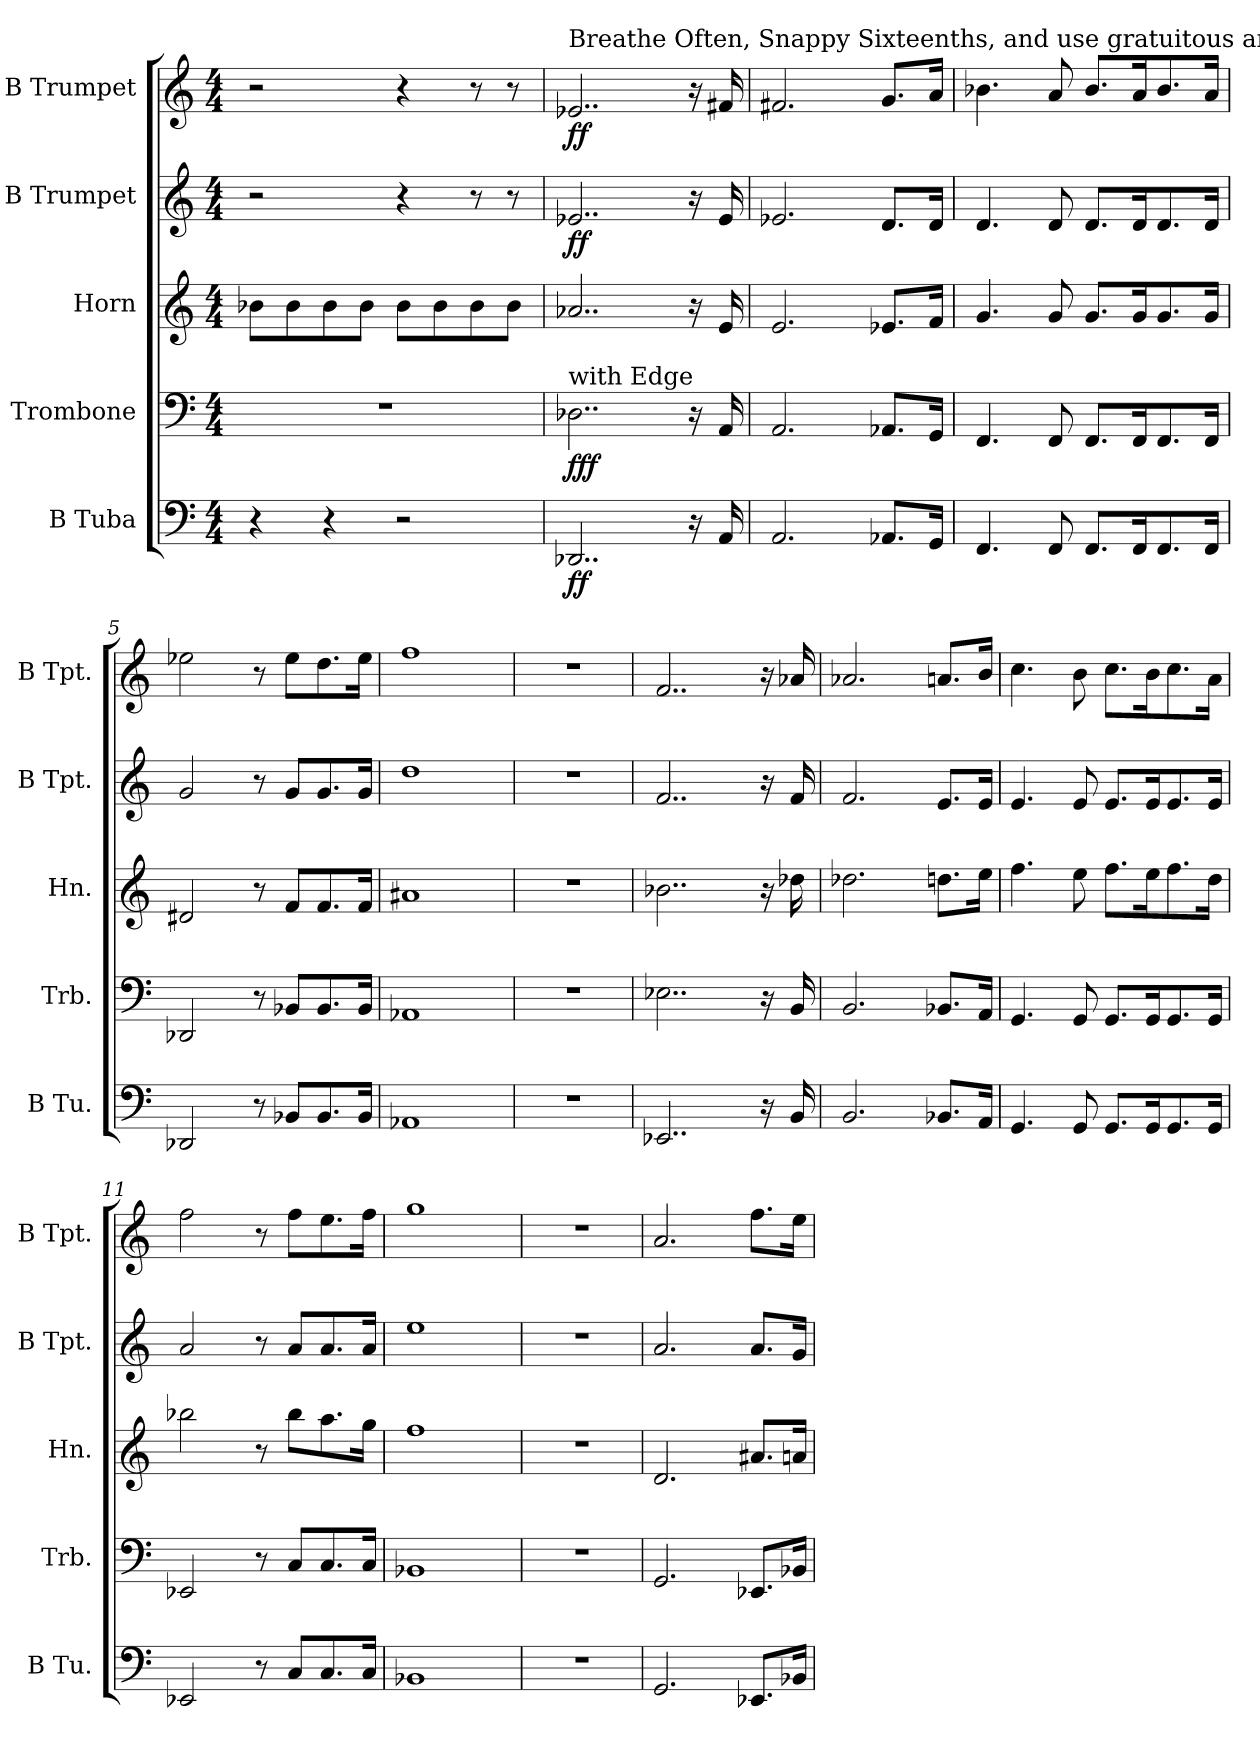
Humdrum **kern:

**kern	**dynam	**kern	**dynam	**kern	**kern	**dynam	**kern	**dynam
*part5	*part5	*part4	*part4	*part3	*part2	*part2	*part1	*part1
*staff5	*staff5	*staff4	*staff4	*staff3	*staff2	*staff2	*staff1	*staff1
*I"B Tuba	*	*I"Trombone	*	*I"Horn	*I"B Trumpet	*	*I"B Trumpet	*
*I'B Tu.	*	*I'Trb.	*	*I'Hn.	*I'B Tpt.	*	*I'B Tpt.	*
*clefF4	*	*clefF4	*	*clefG2	*	*	*	*
*	*	*	*	*ITrd4c7	*ITrd1c2	*	*ITrd1c2	*
*k[]	*	*k[]	*	*k[b-]	*k[b-e-]	*	*k[b-e-]	*
*C:	*	*C:	*	*F:	*B-:	*	*B-:	*
*M4/4	*	*M4/4	*	*M4/4	*M4/4	*	*M4/4	*
=1	=1	=1	=1	=1	=1	=1	=1	=1
4r	.	1r	.	8e-X\L	2r	.	2r	.
.	.	.	.	8e-\	.	.	.	.
4r	.	.	.	8e-\	.	.	.	.
.	.	.	.	8e-\J	.	.	.	.
2r	.	.	.	8e-\L	4r	.	4r	.
.	.	.	.	8e-\	.	.	.	.
.	.	.	.	8e-\	8r	.	8r	.
.	.	.	.	8e-\J	8r	.	8r	.
=2	=2	=2	=2	=2	=2	=2	=2	=2
!	!	!	!	!	!	!	!LO:TX:a:t=Breathe Often, Snappy Sixteenths, and use gratuitous amounts of style.	!
!	!	!LO:TX:a:t=with Edge	!	!	!	!	!	!
!	!LO:DY:b	!	!LO:DY:b	!	!	!LO:DY:b	!	!LO:DY:b
2..DD-X/	ff	2..D-X\	fff	2..d-X/	2..d-X/	ff	2..d-X/	ff
16r	.	16r	.	16r	16r	.	16r	.
16AA/	.	16AA/	.	16A/	16d-/	.	16en/	.
=3	=3	=3	=3	=3	=3	=3	=3	=3
2.AA/	.	2.AA/	.	2.A/	2.d-X/	.	2.en/	.
8.AA-X/L	.	8.AA-X/L	.	8.A-X/L	8.c/L	.	8.f/L	.
16GG/Jk	.	16GG/Jk	.	16B-/Jk	16c/Jk	.	16g/Jk	.
=4	=4	=4	=4	=4	=4	=4	=4	=4
4.FF/	.	4.FF/	.	4.c/	4.c/	.	4.a-X\	.
8FF/	.	8FF/	.	8c/	8c/	.	8g/	.
8.FF/L	.	8.FF/L	.	8.c/L	8.c/L	.	8.a-/L	.
16FF/K	.	16FF/K	.	16c/K	16c/K	.	16g/K	.
8.FF/	.	8.FF/	.	8.c/	8.c/	.	8.a-/	.
16FF/Jk	.	16FF/Jk	.	16c/Jk	16c/Jk	.	16g/Jk	.
=5	=5	=5	=5	=5	=5	=5	=5	=5
2DD-X/	.	2DD-X/	.	2G#X/	2f/	.	2dd-X\	.
8r	.	8r	.	8r	8r	.	8r	.
8BB-X/L	.	8BB-X/L	.	8B-/L	8f/L	.	8dd-\L	.
8.BB-/	.	8.BB-/	.	8.B-/	8.f/	.	8.cc\	.
16BB-/Jk	.	16BB-/Jk	.	16B-/Jk	16f/Jk	.	16dd-\Jk	.
=6	=6	=6	=6	=6	=6	=6	=6	=6
1AA-X	.	1AA-X	.	1d#X	1cc	.	1ee-	.
!!LO:LB:g=z
=7	=7	=7	=7	=7	=7	=7	=7	=7
1r	.	1r	.	1r	1r	.	1r	.
!!LO:PB:g=z
=8	=8	=8	=8	=8	=8	=8	=8	=8
2..EE-X/	.	2..E-X\	.	2..e-X\	2..e-/	.	2..e-/	.
16r	.	16r	.	16r	16r	.	16r	.
16BB/	.	16BB/	.	16g-X\	16e-/	.	16g-X/	.
=9	=9	=9	=9	=9	=9	=9	=9	=9
2.BB/	.	2.BB/	.	2.g-X\	2.e-/	.	2.g-X/	.
8.BB-X/L	.	8.BB-X/L	.	8.gn\L	8.d/L	.	8.gn/L	.
16AA/Jk	.	16AA/Jk	.	16a\Jk	16d/Jk	.	16a/Jk	.
=10	=10	=10	=10	=10	=10	=10	=10	=10
4.GG/	.	4.GG/	.	4.b-\	4.d/	.	4.b-\	.
8GG/	.	8GG/	.	8a\	8d/	.	8a\	.
8.GG/L	.	8.GG/L	.	8.b-\L	8.d/L	.	8.b-\L	.
16GG/K	.	16GG/K	.	16a\K	16d/K	.	16a\K	.
8.GG/	.	8.GG/	.	8.b-\	8.d/	.	8.b-\	.
16GG/Jk	.	16GG/Jk	.	16g\Jk	16d/Jk	.	16g\Jk	.
=11	=11	=11	=11	=11	=11	=11	=11	=11
2EE-X/	.	2EE-X/	.	2ee-X\	2g/	.	2ee-\	.
8r	.	8r	.	8r	8r	.	8r	.
8C/L	.	8C/L	.	8ee-\L	8g/L	.	8ee-\L	.
8.C/	.	8.C/	.	8.dd\	8.g/	.	8.dd\	.
16C/Jk	.	16C/Jk	.	16cc\Jk	16g/Jk	.	16ee-\Jk	.
=12	=12	=12	=12	=12	=12	=12	=12	=12
1BB-X	.	1BB-X	.	1b-	1dd	.	1ff	.
=13	=13	=13	=13	=13	=13	=13	=13	=13
1r	.	1r	.	1r	1r	.	1r	.
!!LO:LB:g=z
=14	=14	=14	=14	=14	=14	=14	=14	=14
2.GG/	.	2.GG/	.	2.G/	2.g/	.	2.g/	.
8.EE-X/L	.	8.EE-X/L	.	8.d#X/L	8.g/L	.	8.ee-\L	.
16BB-X/Jk	.	16BB-X/Jk	.	16dn/Jk	16f/Jk	.	16dd\Jk	.
=	=	=	=	=	=	=	=	=
*-	*-	*-	*-	*-	*-	*-	*-	*-
